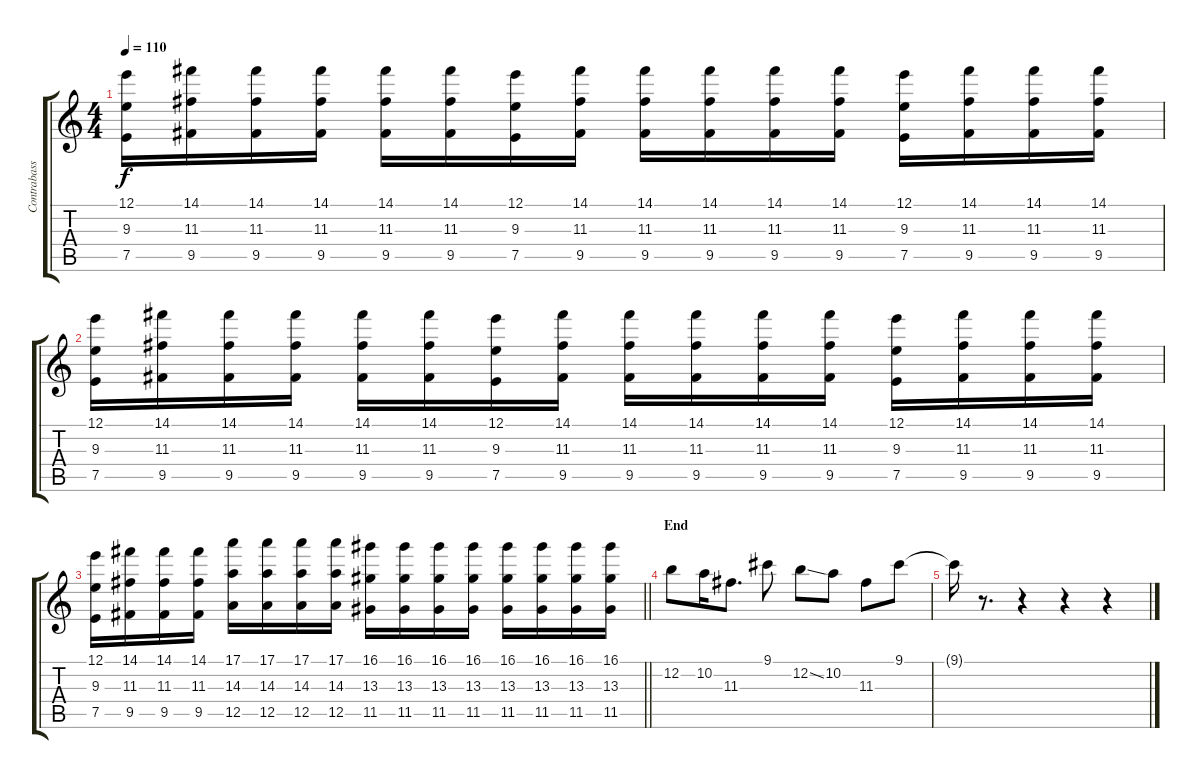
\track ("Contrabass" "Contrabass") {instrument contrabass}
\staff {score tabs}
\tuning (E4 B3 G3 D3 A2 E2) {hide}
\ts (4 4)
\tempo 110
\clef g2
\ks c
(12.1 9.3 7.5).16{dy f} (14.1 11.3 9.5).16 (14.1 11.3 9.5).16 (14.1 11.3 9.5).16 (14.1 11.3 9.5).16 (14.1 11.3 9.5).16 (12.1 9.3 7.5).16 (14.1 11.3 9.5).16 (14.1 11.3 9.5).16 (14.1 11.3 9.5).16 (14.1 11.3 9.5).16 (14.1 11.3 9.5).16 (12.1 9.3 7.5).16 (14.1 11.3 9.5).16 (14.1 11.3 9.5).16 (14.1 11.3 9.5).16 |
(12.1 9.3 7.5).16 (14.1 11.3 9.5).16 (14.1 11.3 9.5).16 (14.1 11.3 9.5).16 (14.1 11.3 9.5).16 (14.1 11.3 9.5).16 (12.1 9.3 7.5).16 (14.1 11.3 9.5).16 (14.1 11.3 9.5).16 (14.1 11.3 9.5).16 (14.1 11.3 9.5).16 (14.1 11.3 9.5).16 (12.1 9.3 7.5).16 (14.1 11.3 9.5).16 (14.1 11.3 9.5).16 (14.1 11.3 9.5).16 |
\barLineRight lightlight
(12.1 9.3 7.5).16 (14.1 11.3 9.5).16 (14.1 11.3 9.5).16 (14.1 11.3 9.5).16 (17.1 14.3 12.5).16 (17.1 14.3 12.5).16 (17.1 14.3 12.5).16 (17.1 14.3 12.5).16 (16.1 13.3 11.5).16 (16.1 13.3 11.5).16 (16.1 13.3 11.5).16 (16.1 13.3 11.5).16 (16.1 13.3 11.5).16 (16.1 13.3 11.5).16 (16.1 13.3 11.5).16 (16.1 13.3 11.5).16 |
\section ("" "End")
12.2.8{instrument contrabass} 10.2.16 11.3.8{d} 9.1.8 12.2{ss}.8 10.2.8 11.3.8 9.1.8 |
9.1{t}.16 r.8{d} r.4 r.4 r.4
